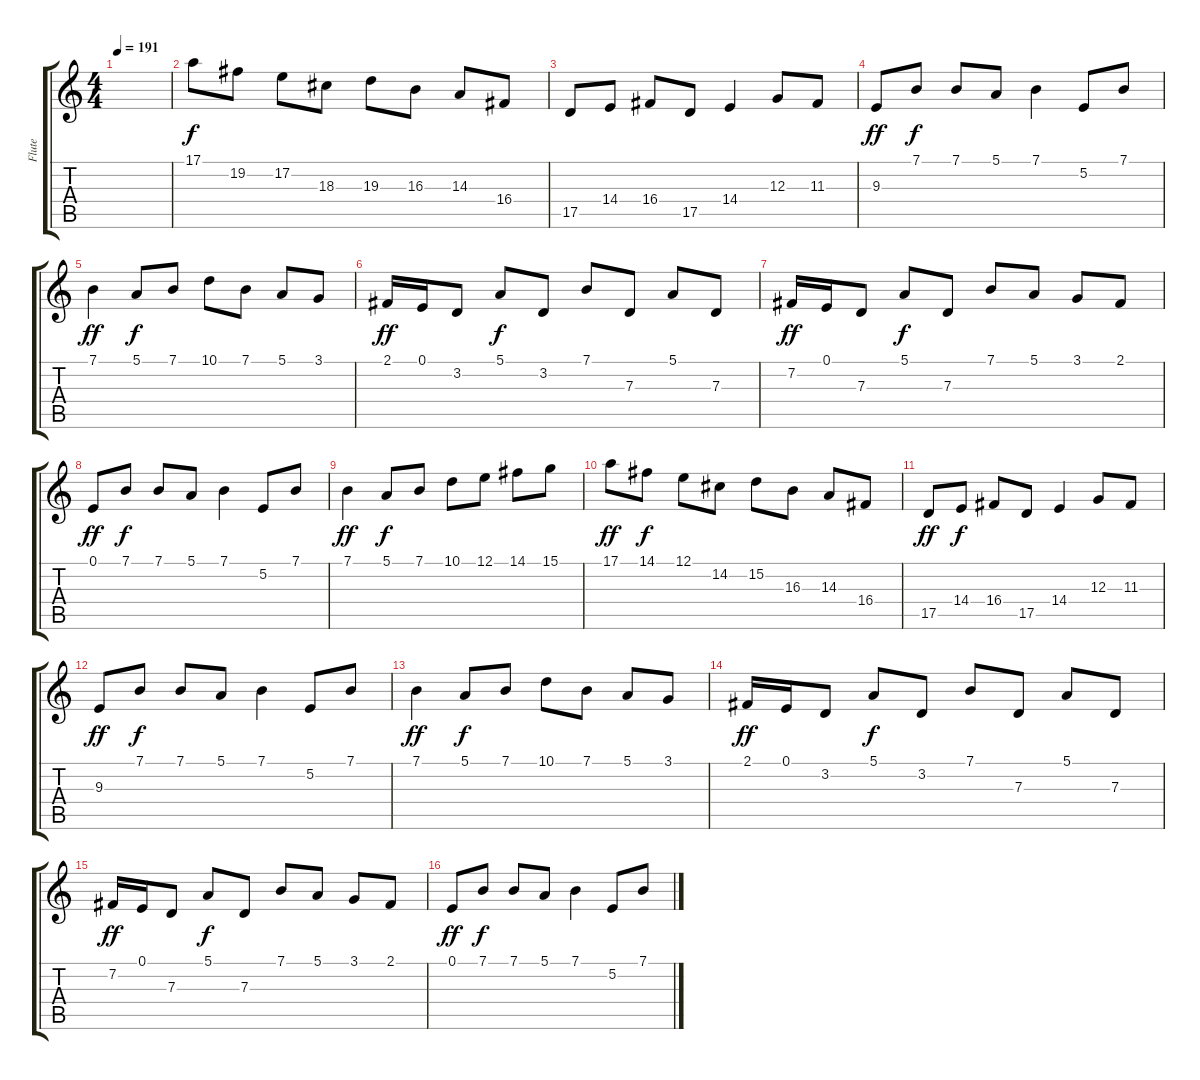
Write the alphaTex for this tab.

\track ("Flute" "Flute") {instrument flute}
\staff {score tabs}
\tuning (E4 B3 G3 D3 A2 E2) {hide}
\ts (4 4)
\tempo 191
\clef g2
\ks c
|
17.1.8 19.2.8 17.2.8 18.3.8 19.3.8 16.3.8 14.3.8 16.4.8 |
17.5.8 14.4.8 16.4.8 17.5.8 14.4.4 12.3.8 11.3.8 |
9.3.8{dy ff} 7.1.8{dy f} 7.1.8 5.1.8 7.1.4 5.2.8 7.1.8 |
7.1.4{dy ff} 5.1.8{dy f} 7.1.8 10.1.8 7.1.8 5.1.8 3.1.8 |
2.1.16{dy ff} 0.1.16 3.2.8 5.1.8{dy f} 3.2.8 7.1.8 7.3.8 5.1.8 7.3.8 |
7.2.16{dy ff} 0.1.16 7.3.8 5.1.8{dy f} 7.3.8 7.1.8 5.1.8 3.1.8 2.1.8 |
0.1.8{dy ff} 7.1.8{dy f} 7.1.8 5.1.8 7.1.4 5.2.8 7.1.8 |
7.1.4{dy ff} 5.1.8{dy f} 7.1.8 10.1.8 12.1.8 14.1.8 15.1.8 |
17.1.8{dy ff} 14.1.8{dy f} 12.1.8 14.2.8 15.2.8 16.3.8 14.3.8 16.4.8 |
17.5.8{dy ff} 14.4.8{dy f} 16.4.8 17.5.8 14.4.4 12.3.8 11.3.8 |
9.3.8{dy ff} 7.1.8{dy f} 7.1.8 5.1.8 7.1.4 5.2.8 7.1.8 |
7.1.4{dy ff} 5.1.8{dy f} 7.1.8 10.1.8 7.1.8 5.1.8 3.1.8 |
2.1.16{dy ff} 0.1.16 3.2.8 5.1.8{dy f} 3.2.8 7.1.8 7.3.8 5.1.8 7.3.8 |
7.2.16{dy ff} 0.1.16 7.3.8 5.1.8{dy f} 7.3.8 7.1.8 5.1.8 3.1.8 2.1.8 |
0.1.8{dy ff} 7.1.8{dy f} 7.1.8 5.1.8 7.1.4 5.2.8 7.1.8
